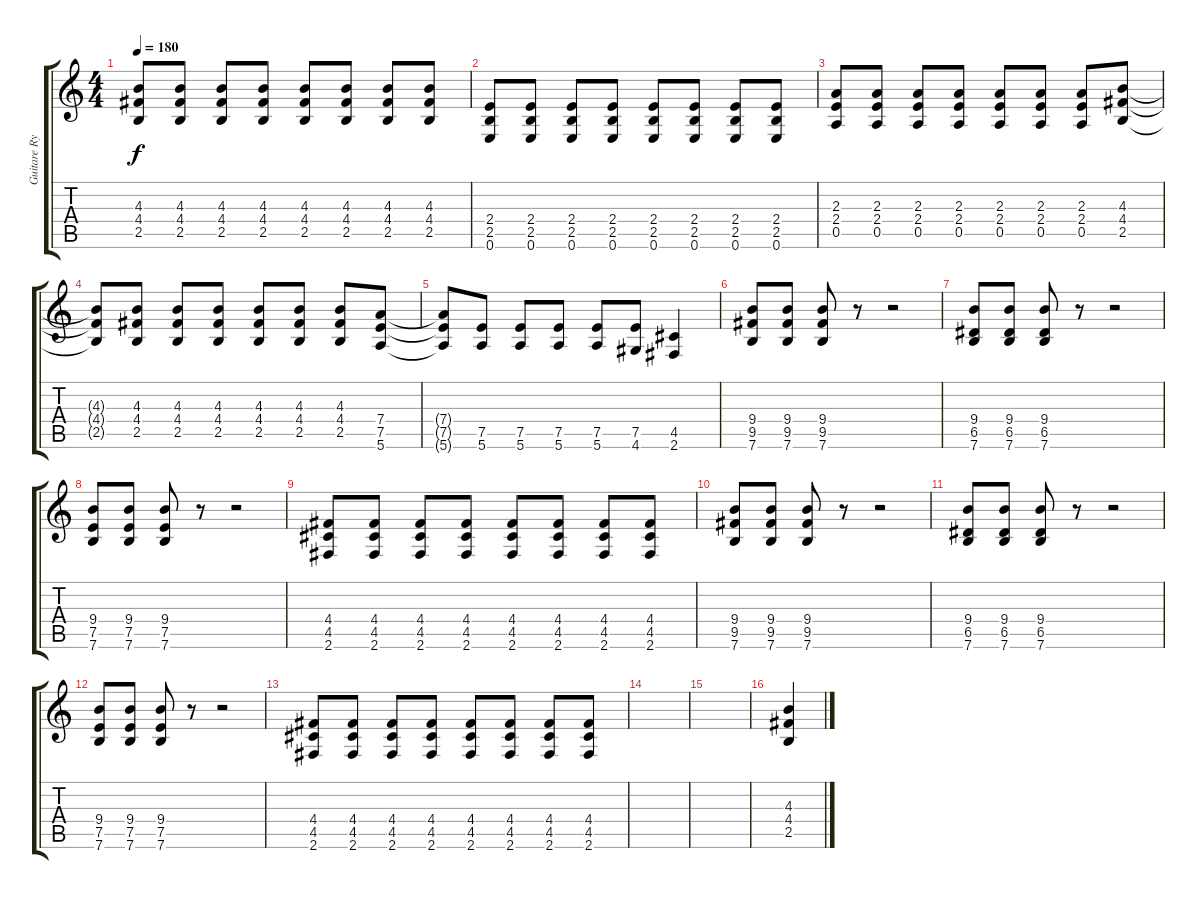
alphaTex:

\track ("Guitare Rythmique - Deryck" "Guitare Ry") {instrument distortionguitar}
\staff {score tabs}
\tuning (E4 B3 G3 D3 A2 E2) {hide}
\ts (4 4)
\tempo 180
\clef g2
\ks c
(4.3{t} 4.4{t} 2.5{t}).8{dy f} (4.3 4.4 2.5).8 (4.3 4.4 2.5).8 (4.3 4.4 2.5).8 (4.3 4.4 2.5).8 (4.3 4.4 2.5).8 (4.3 4.4 2.5).8 (4.3 4.4 2.5).8 |
(2.4 2.5 0.6).8 (2.4 2.5 0.6).8 (2.4 2.5 0.6).8 (2.4 2.5 0.6).8 (2.4 2.5 0.6).8 (2.4 2.5 0.6).8 (2.4 2.5 0.6).8 (2.4 2.5 0.6).8 |
(2.3 2.4 0.5).8 (2.3 2.4 0.5).8 (2.3 2.4 0.5).8 (2.3 2.4 0.5).8 (2.3 2.4 0.5).8 (2.3 2.4 0.5).8 (2.3 2.4 0.5).8 (4.3 4.4 2.5).8 |
(4.3{t} 4.4{t} 2.5{t}).8 (4.3 4.4 2.5).8 (4.3 4.4 2.5).8 (4.3 4.4 2.5).8 (4.3 4.4 2.5).8 (4.3 4.4 2.5).8 (4.3 4.4 2.5).8 (7.4 7.5 5.6).8 |
(7.4{t} 7.5{t} 5.6{t}).8 (7.5 5.6).8 (7.5 5.6).8 (7.5 5.6).8 (7.5 5.6).8 (7.5 4.6).8 (4.5 2.6).4 |
(9.4 9.5 7.6).8 (9.4 9.5 7.6).8 (9.4 9.5 7.6).8 r.8 r.2 |
(9.4 6.5 7.6).8 (9.4 6.5 7.6).8 (9.4 6.5 7.6).8 r.8 r.2 |
(9.4 7.5 7.6).8 (9.4 7.5 7.6).8 (9.4 7.5 7.6).8 r.8 r.2 |
(4.4 4.5 2.6).8 (4.4 4.5 2.6).8 (4.4 4.5 2.6).8 (4.4 4.5 2.6).8 (4.4 4.5 2.6).8 (4.4 4.5 2.6).8 (4.4 4.5 2.6).8 (4.4 4.5 2.6).8 |
(9.4 9.5 7.6).8 (9.4 9.5 7.6).8 (9.4 9.5 7.6).8 r.8 r.2 |
(9.4 6.5 7.6).8 (9.4 6.5 7.6).8 (9.4 6.5 7.6).8 r.8 r.2 |
(9.4 7.5 7.6).8 (9.4 7.5 7.6).8 (9.4 7.5 7.6).8 r.8 r.2 |
(4.4 4.5 2.6).8 (4.4 4.5 2.6).8 (4.4 4.5 2.6).8 (4.4 4.5 2.6).8 (4.4 4.5 2.6).8 (4.4 4.5 2.6).8 (4.4 4.5 2.6).8 (4.4 4.5 2.6).8 |
|
|
(4.3 4.4 2.5).4
